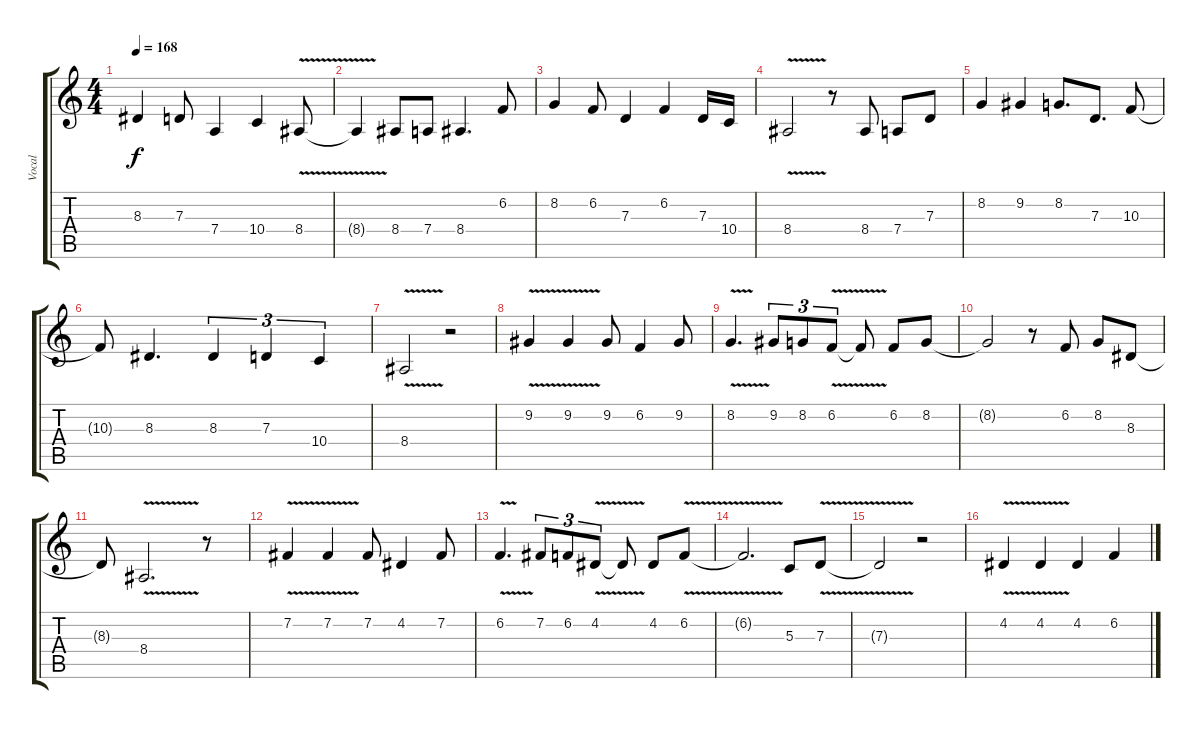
\track ("Vocal" "Vocal") {instrument synthvoice}
\staff {score tabs}
\tuning (E4 B3 G3 D3 A2 E2) {hide}
\ts (4 4)
\tempo 168
\clef g2
\ks c
8.3.4{dy f} 7.3.8 7.4.4 10.4.4 8.4{v}.8 |
8.4{t}.4 8.4.8 7.4.8 8.4.4{d} 6.2.8 |
8.2.4 6.2.8 7.3.4 6.2.4 7.3.16 10.4.16 |
8.4{v}.2 r.8 8.4.8 7.4.8 7.3.8 |
8.2.4 9.2.4 8.2.8{d} 7.3.8{d} 10.3.8 |
10.3{t}.8 8.3.4{d} 8.3.4{tu (3 2)} 7.3.4{tu (3 2)} 10.4.4{tu (3 2)} |
8.4{v}.2 r.2 |
9.2{v}.4 9.2{v}.4 9.2.8 6.2.4 9.2.8 |
8.2{v}.4{d} 9.2.8{tu (3 2)} 8.2.8{tu (3 2)} 6.2{v}.8{tu (3 2)} 6.2{t}.8 6.2.8 8.2.8 |
8.2{t}.2 r.8 6.2.8 8.2.8 8.3.8 |
8.3{t}.8 8.4{v}.2{d} r.8 |
7.2{v}.4 7.2{v}.4 7.2.8 4.2.4 7.2.8 |
6.2{v}.4{d} 7.2.8{tu (3 2)} 6.2.8{tu (3 2)} 4.2{v}.8{tu (3 2)} 4.2{t}.8 4.2.8 6.2{v}.8 |
6.2{v t}.2{d} 5.3.8 7.3{v}.8 |
7.3{t}.2 r.2 |
4.2{v}.4 4.2{v}.4 4.2.4 6.2.4
